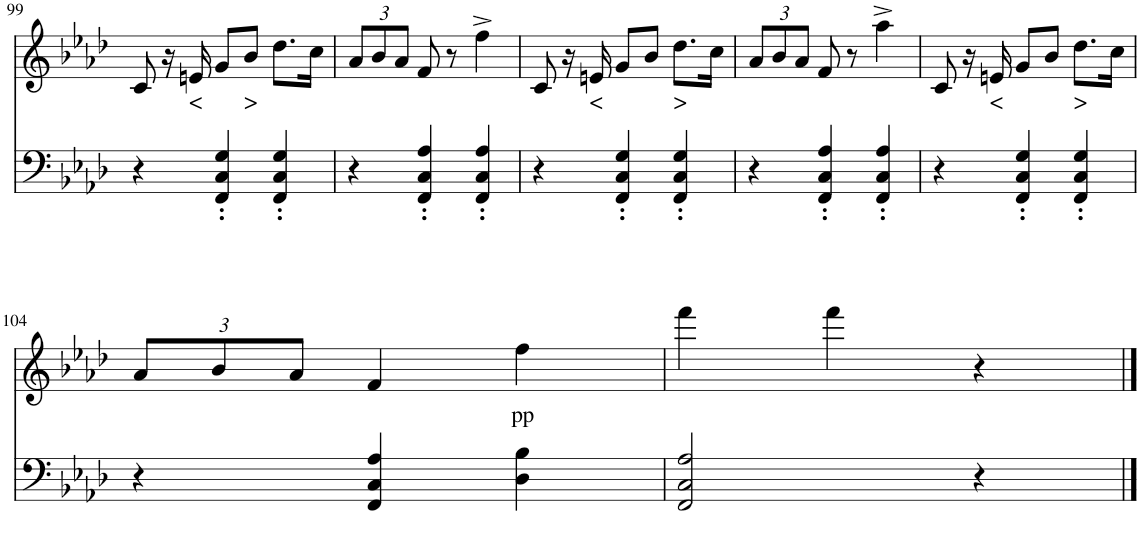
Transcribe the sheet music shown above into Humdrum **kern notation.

**kern	**kern	**text
*part2	*part1	*part1
*staff2	*staff1	*staff1
*I"piano	*I"piano	*
*I'Pno	*I'Pno	*
!!LO:PB:g=z
*clefF4	*clefG2	*
*k[b-e-a-d-]	*k[b-e-a-d-]	*
*f:	*f:	*
*M3/4	*M3/4	*
=99	=99	=99
4r	8c/	.
.	16r	.
!	!	!LO:LY:b
.	16en/	<
4FF/' 4C/' 4G/'	8g/L	.
!	!	!LO:LY:b
.	8b-/J	>
4FF/' 4C/' 4G/'	8.dd-\L	.
.	16cc\Jk	.
=100	=100	=100
*	*Xbrackettup	*
4r	12a-/L	.
.	12b-/	.
.	12a-/J	.
4FF/' 4C/' 4A-/'	8f/	.
.	8r	.
4FF/' 4C/' 4A-/'	4ff^\	.
=101	=101	=101
4r	8c/	.
.	16r	.
!	!	!LO:LY:b
.	16en/	<
4FF/' 4C/' 4G/'	8g/L	.
.	8b-/J	.
!	!	!LO:LY:b
4FF/' 4C/' 4G/'	8.dd-\L	>
.	16cc\Jk	.
=102	=102	=102
4r	12a-/L	.
.	12b-/	.
.	12a-/J	.
4FF/' 4C/' 4A-/'	8f/	.
.	8r	.
4FF/' 4C/' 4A-/'	4aa-^\	.
=103	=103	=103
4r	8c/	.
.	16r	.
!	!	!LO:LY:b
.	16en/	<
4FF/' 4C/' 4G/'	8g/L	.
.	8b-/J	.
!	!	!LO:LY:b
4FF/' 4C/' 4G/'	8.dd-\L	>
.	16cc\Jk	.
!!LO:LB:g=z
=104	=104	=104
4r	12a-/L	.
.	12b-/	.
.	12a-/J	.
4FF/ 4C/ 4A-/	4f/	.
!	!	!LO:LY:b
4D-\ 4B-\	4ff\	pp
=105	=105	=105
2FF/ 2C/ 2A-/	4fff\	.
.	4fff\	.
4r	4r	.
==	==	==
*-	*-	*-
